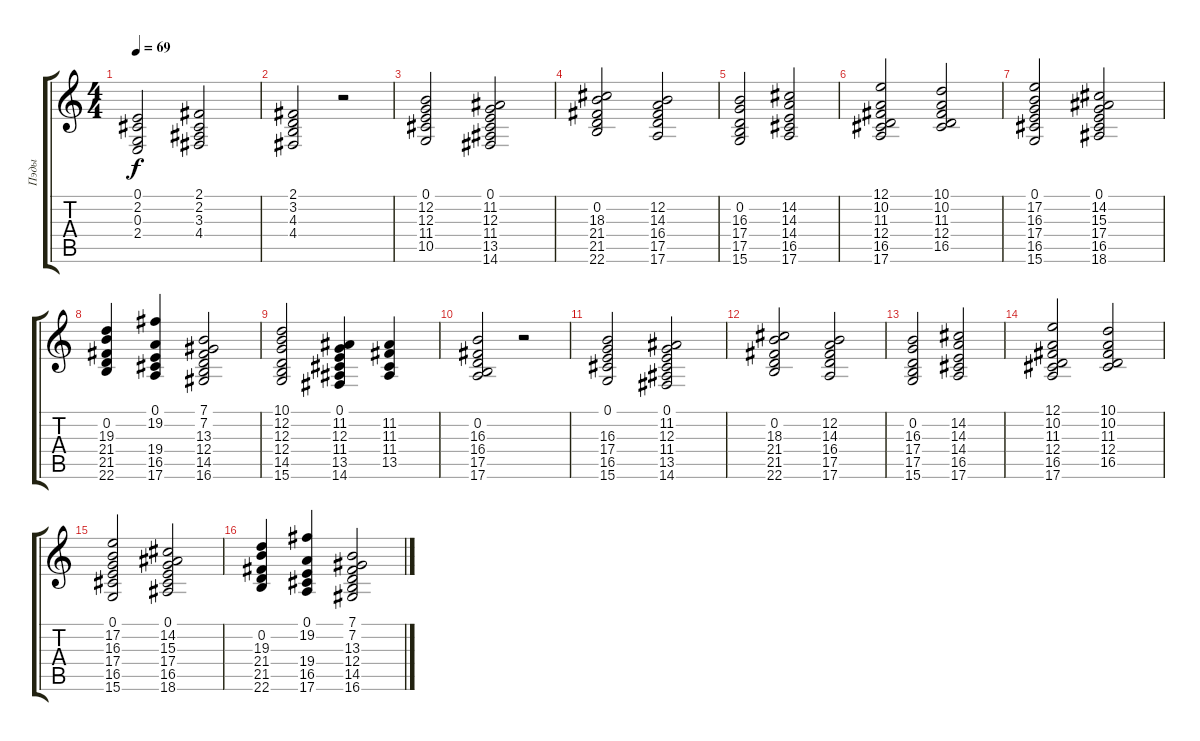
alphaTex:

\track ("Пэды" "Пэды") {instrument pad2warm}
\staff {score tabs}
\tuning (E4 B3 G3 D3 A2 E2) {hide}
\ts (4 4)
\tempo 69
\clef g2
\ks c
(0.1 2.2 0.3 2.4).2{dy f} (2.1 2.2 3.3 4.4).2 |
(2.1 3.2 4.3 4.4).2 r.2 |
(0.1 12.2 12.3 11.4 10.5).2 (0.1 11.2 12.3 11.4 13.5 14.6).2 |
(0.2 18.3 21.4 21.5 22.6).2 (12.2 14.3 16.4 17.5 17.6).2 |
(0.2 16.3 17.4 17.5 15.6).2 (14.2 14.3 14.4 16.5 17.6).2 |
(12.1 10.2 11.3 12.4 16.5 17.6).2 (10.1 10.2 11.3 12.4 16.5).2 |
(0.1 17.2 16.3 17.4 16.5 15.6).2 (0.1 14.2 15.3 17.4 16.5 18.6).2 |
(0.2 19.3 21.4 21.5 22.6).4 (0.1 19.2 19.4 16.5 17.6).4 (7.1 7.2 13.3 12.4 14.5 16.6).2 |
(10.1 12.2 12.3 12.4 14.5 15.6).2 (0.1 11.2 12.3 11.4 13.5 14.6).4 (11.2 11.3 11.4 13.5).4 |
(0.2 16.3 16.4 17.5 17.6).2 r.2 |
(0.1 16.3 17.4 16.5 15.6).2 (0.1 11.2 12.3 11.4 13.5 14.6).2 |
(0.2 18.3 21.4 21.5 22.6).2 (12.2 14.3 16.4 17.5 17.6).2 |
(0.2 16.3 17.4 17.5 15.6).2 (14.2 14.3 14.4 16.5 17.6).2 |
(12.1 10.2 11.3 12.4 16.5 17.6).2 (10.1 10.2 11.3 12.4 16.5).2 |
(0.1 17.2 16.3 17.4 16.5 15.6).2 (0.1 14.2 15.3 17.4 16.5 18.6).2 |
(0.2 19.3 21.4 21.5 22.6).4 (0.1 19.2 19.4 16.5 17.6).4 (7.1 7.2 13.3 12.4 14.5 16.6).2
